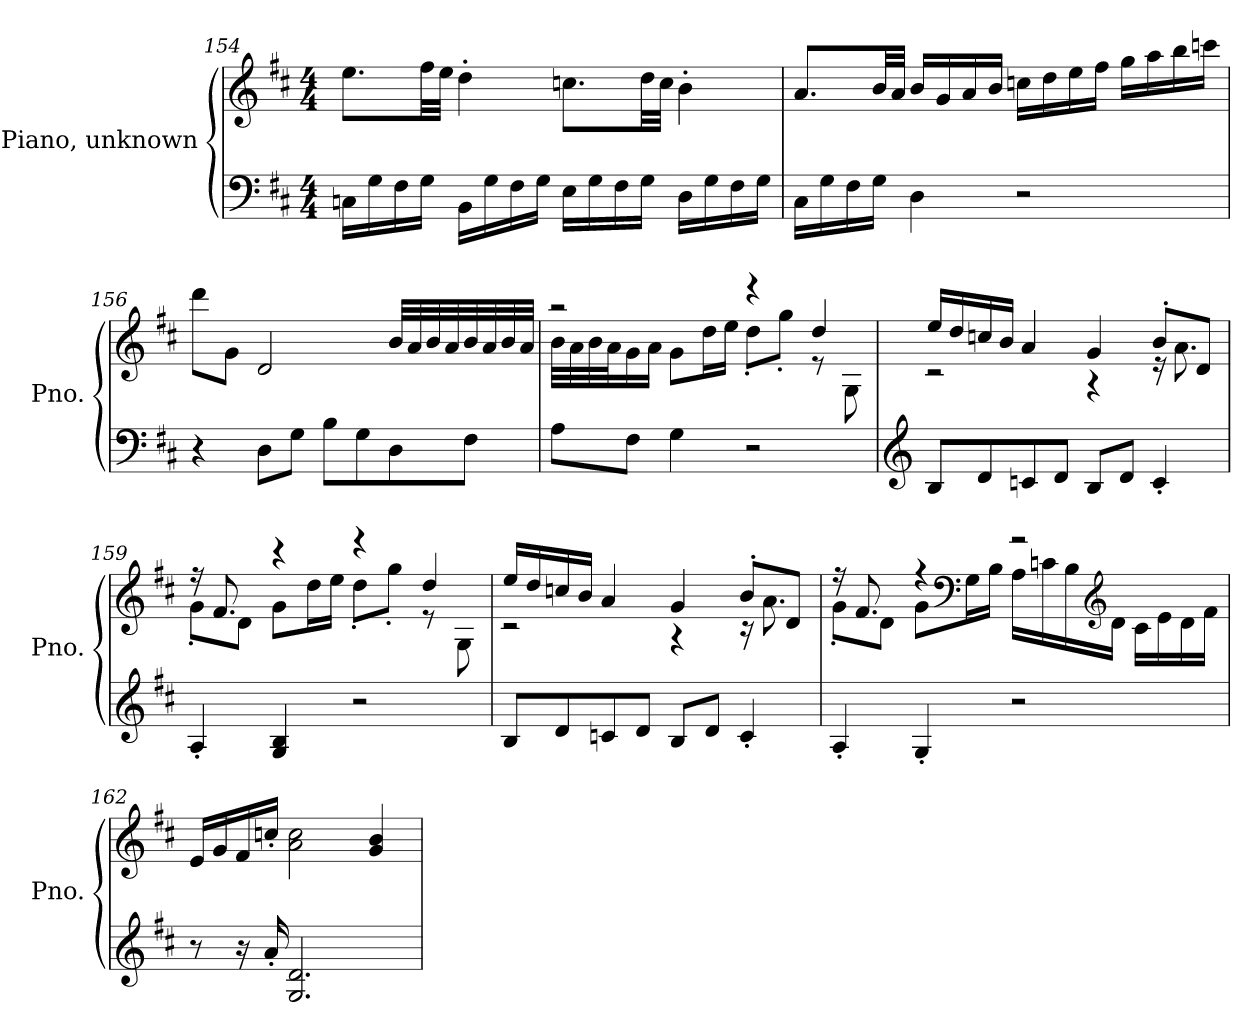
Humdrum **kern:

**kern	**kern
*part1	*part1
*staff2	*staff1
*I"Piano, unknown	*
*I'Pno.	*
!!LO:LB:g=z
*clefF4	*clefG2
*k[f#c#]	*k[f#c#]
*M4/4	*M4/4
=154	=154
16Cn\LL	8.ee\L
16G\	.
16F#\	.
16G\JJ	32ff#\LL
.	32ee\JJJ
16BB\LL	4dd'\
16G\	.
16F#\	.
16G\JJ	.
16E\LL	8.ccn\L
16G\	.
16F#\	.
16G\JJ	32dd\LL
.	32cc\JJJ
16D\LL	4b'\
16G\	.
16F#\	.
16G\JJ	.
=155	=155
16C#\LL	8.a/L
16G\	.
16F#\	.
16G\JJ	32b/LL
.	32a/JJJ
4D\	16b/LL
.	16g/
.	16a/
.	16b/JJ
2r	16ccn\LL
.	16dd\
.	16ee\
.	16ff#\JJ
.	16gg\LL
.	16aa\
.	16bb\
.	16cccn\JJ
!!LO:LB:g=z
=156	=156
4r	8ddd\L
.	8g\J
8D\L	2d/
8G\J	.
8B\L	.
8G\	.
8D\	32b/LLL
.	32a/
.	32b/
.	32a/
8F#\J	32b/
.	32a/
.	32b/
.	32a/JJJ
=157	=157
*	*^
8A\L	2r	32b\LLL
.	.	32a\
.	.	32b\
.	.	32a\J
8F#\J	.	16g\
.	.	16a\JJ
4G\	.	8g\L
.	.	16dd\L
.	.	16ee\JJ
2r	4r	8dd'\L
.	.	8gg'\J
.	4dd/	8r
.	.	8G\
=158	=158	=158
*clefG2	*	*
8B/L	16ee/LL	2r
.	16dd/	.
8d/	16ccn/	.
.	16b/JJ	.
8cn/	4a/	.
8d/J	.	.
8B/L	4g/	4r
8d/J	.	.
4c'/	8b'/L	16r
.	.	8.a\
.	8d/J	.
!!LO:LB:g=z	!!
=159	=159	=159
4A'/	16r	8g'\L
.	8.f#/	.
.	.	8d\J
4G/ 4B/	4r	8g\L
.	.	16dd\L
.	.	16ee\JJ
2r	4r	8dd'\L
.	.	8gg'\J
.	4dd/	8r
.	.	8G\
=160	=160	=160
8B/L	16ee/LL	2r
.	16dd/	.
8d/	16ccn/	.
.	16b/JJ	.
8cn/	4a/	.
8d/J	.	.
8B/L	4g/	4r
8d/J	.	.
4c'/	8b'/L	16r
.	.	8.a\
.	8d/J	.
=161	=161	=161
4A'/	16r	8g'\L
.	8.f#/	.
.	.	8d\J
4G'/	4r	8g\L
*	*clefF4	*
.	.	16G\L
.	.	16B\JJ
2r	2r	16A\LL
.	.	16cn\
.	.	16B\
*	*clefG2	*
.	.	16d\JJ
.	.	16c\LL
.	.	16e\
.	.	16d\
.	.	16f#\JJ
*	*v	*v
!!LO:PB:g=z
=162	=162
8r	16e/LL
.	16g/
16r	16f#/
16a'/	16ccn'/JJ
2.G/ 2.d/	2a\ 2cc\
.	4g/ 4b/
=	=
*-	*-
